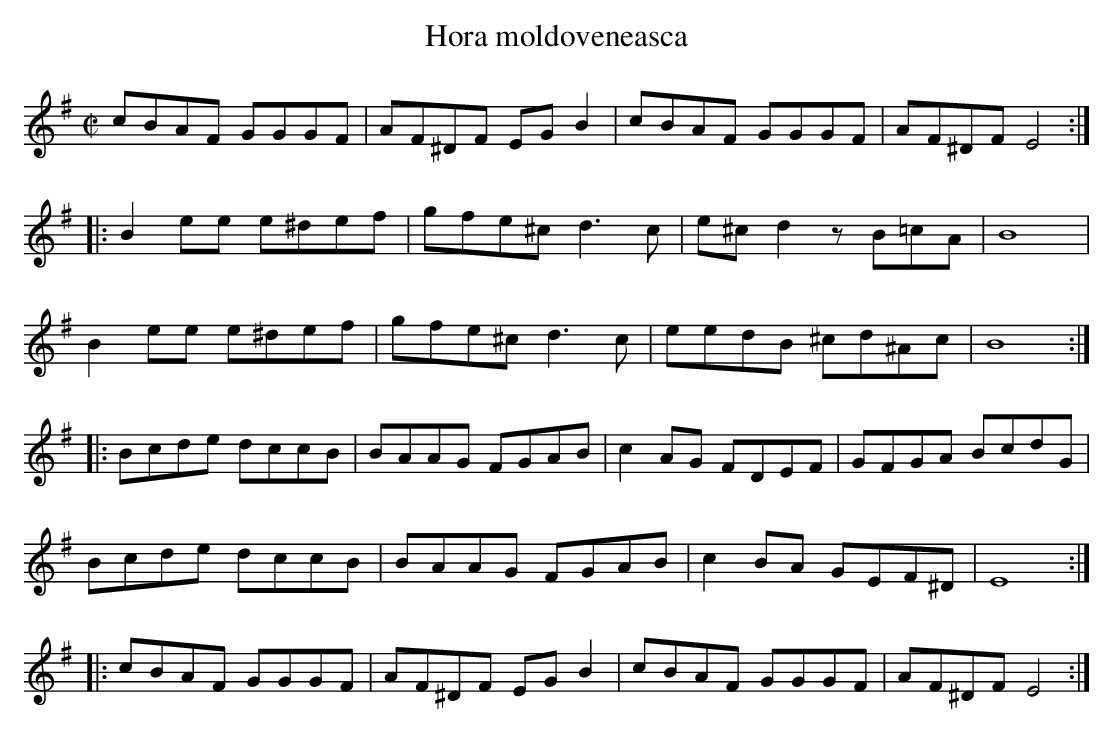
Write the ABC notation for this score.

X:1
T:Hora moldoveneasca
M:C|
L:1/8
K:Em
cBAF GGGF | AF^DF EGB2 | cBAF GGGF | AF^DF E4 :|
|: B2ee e^def | gfe^c d3c | e^cd2 zB=cA | B8 |
B2ee e^def | gfe^c d3c | eedB ^cd^Ac | B8 :|
|: Bcde dccB | BAAG FGAB | c2AG FDEF | GFGA BcdG |
Bcde dccB | BAAG FGAB | c2BA GEF^D | E8 :|
|: cBAF GGGF | AF^DF EGB2 | cBAF GGGF | AF^DF E4 :|
